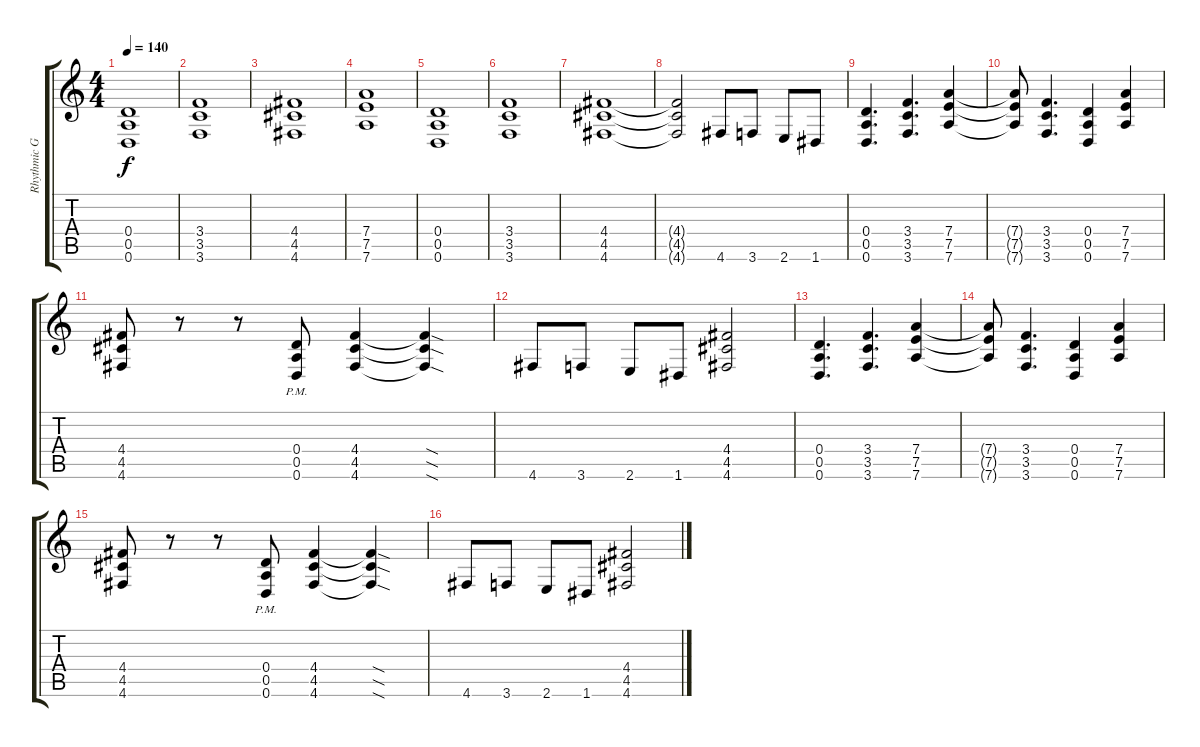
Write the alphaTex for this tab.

\track ("Rhythmic Guitar" "Rhythmic G") {instrument distortionguitar}
\staff {score tabs}
\tuning (E4 B3 G3 D3 A2 D2) {hide}
\ts (4 4)
\tempo 140
\clef g2
\ks c
(0.4 0.5 0.6).1{dy f} |
(3.4 3.5 3.6).1 |
(4.4 4.5 4.6).1 |
(7.4 7.5 7.6).1 |
(0.4 0.5 0.6).1 |
(3.4 3.5 3.6).1 |
(4.4 4.5 4.6).1 |
(4.4{t} 4.5{t} 4.6{t}).2 4.6.8 3.6.8 2.6.8 1.6.8 |
(0.4 0.5 0.6).4{d} (3.4 3.5 3.6).4{d} (7.4 7.5 7.6).4 |
(7.4{t} 7.5{t} 7.6{t}).8 (3.4 3.5 3.6).4{d} (0.4 0.5 0.6).4 (7.4 7.5 7.6).4 |
(4.4 4.5 4.6).8 r.8 r.8 (0.4{pm} 0.5{pm} 0.6{pm}).8 (4.4 4.5 4.6).4 (4.4{sod t} 4.5{sod t} 4.6{sod t}).4 |
4.6.8 3.6.8 2.6.8 1.6.8 (4.4 4.5 4.6).2 |
(0.4 0.5 0.6).4{d} (3.4 3.5 3.6).4{d} (7.4 7.5 7.6).4 |
(7.4{t} 7.5{t} 7.6{t}).8 (3.4 3.5 3.6).4{d} (0.4 0.5 0.6).4 (7.4 7.5 7.6).4 |
(4.4 4.5 4.6).8 r.8 r.8 (0.4{pm} 0.5{pm} 0.6{pm}).8 (4.4 4.5 4.6).4 (4.4{sod t} 4.5{sod t} 4.6{sod t}).4 |
4.6.8 3.6.8 2.6.8 1.6.8 (4.4 4.5 4.6).2
